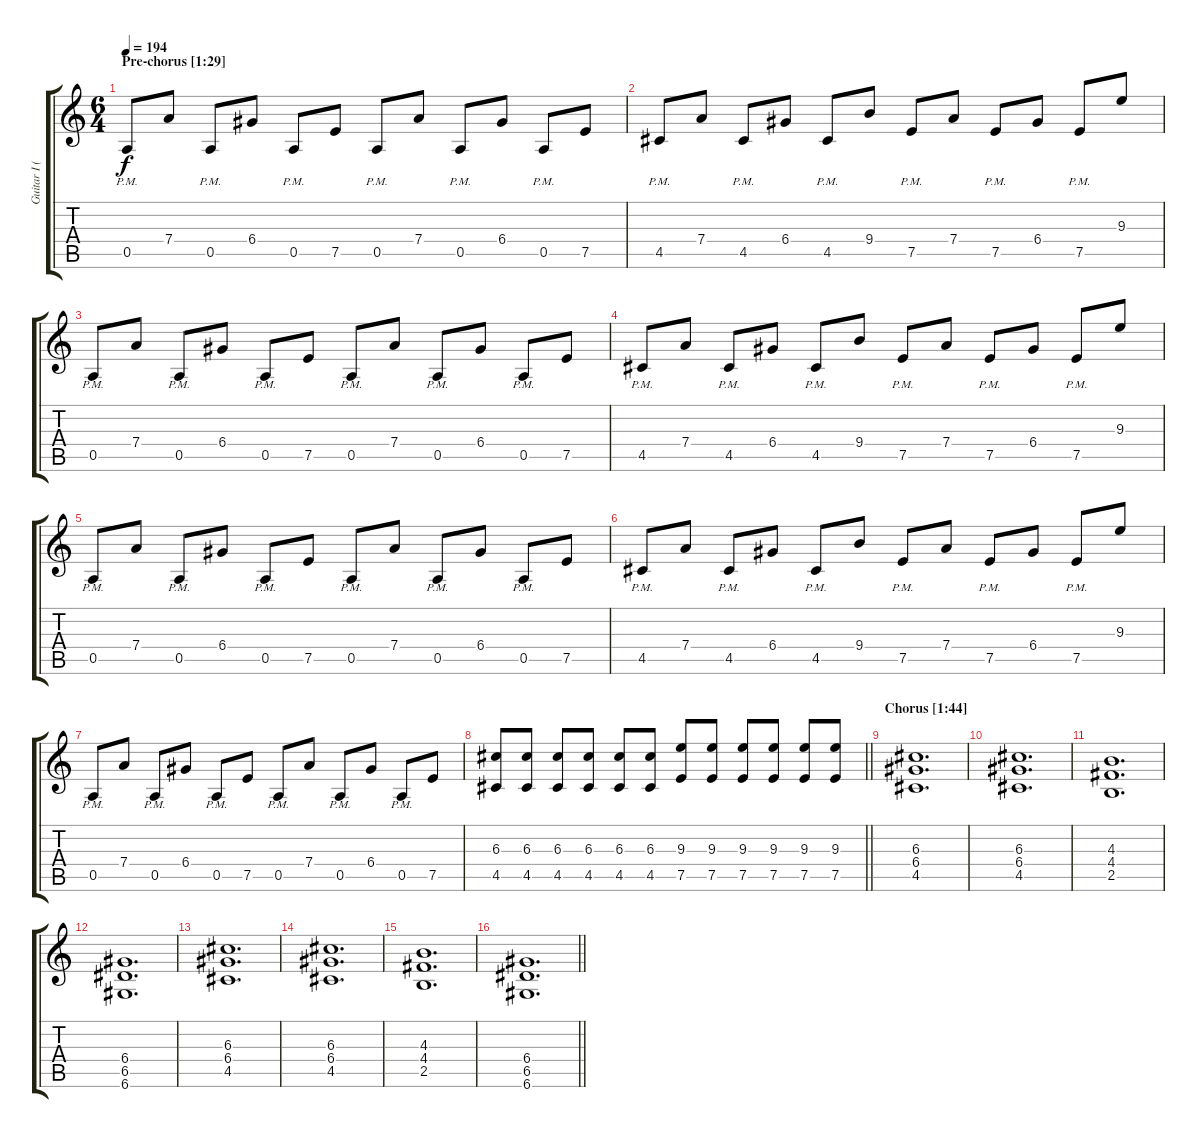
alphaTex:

\track ("Guitar I (Main rhythm)" "Guitar I (") {instrument distortionguitar}
\staff {score tabs}
\tuning (E4 B3 G3 D3 A2 D2) {hide}
\ts (6 4)
\section ("" "Pre-chorus [1:29]")
\tempo 194
\clef g2
\ks c
0.5{pm}.8{dy f} 7.4.8 0.5{pm}.8 6.4.8 0.5{pm}.8 7.5.8 0.5{pm}.8 7.4.8 0.5{pm}.8 6.4.8 0.5{pm}.8 7.5.8 |
4.5{pm}.8 7.4.8 4.5{pm}.8 6.4.8 4.5{pm}.8 9.4.8 7.5{pm}.8 7.4.8 7.5{pm}.8 6.4.8 7.5{pm}.8 9.3.8 |
0.5{pm}.8 7.4.8 0.5{pm}.8 6.4.8 0.5{pm}.8 7.5.8 0.5{pm}.8 7.4.8 0.5{pm}.8 6.4.8 0.5{pm}.8 7.5.8 |
4.5{pm}.8 7.4.8 4.5{pm}.8 6.4.8 4.5{pm}.8 9.4.8 7.5{pm}.8 7.4.8 7.5{pm}.8 6.4.8 7.5{pm}.8 9.3.8 |
0.5{pm}.8 7.4.8 0.5{pm}.8 6.4.8 0.5{pm}.8 7.5.8 0.5{pm}.8 7.4.8 0.5{pm}.8 6.4.8 0.5{pm}.8 7.5.8 |
4.5{pm}.8 7.4.8 4.5{pm}.8 6.4.8 4.5{pm}.8 9.4.8 7.5{pm}.8 7.4.8 7.5{pm}.8 6.4.8 7.5{pm}.8 9.3.8 |
0.5{pm}.8 7.4.8 0.5{pm}.8 6.4.8 0.5{pm}.8 7.5.8 0.5{pm}.8 7.4.8 0.5{pm}.8 6.4.8 0.5{pm}.8 7.5.8 |
\barLineRight lightlight
(6.3 4.5).8 (6.3 4.5).8 (6.3 4.5).8 (6.3 4.5).8 (6.3 4.5).8 (6.3 4.5).8 (9.3 7.5).8 (9.3 7.5).8 (9.3 7.5).8 (9.3 7.5).8 (9.3 7.5).8 (9.3 7.5).8 |
\section ("" "Chorus [1:44]")
(6.3 6.4 4.5).1{d} |
(6.3 6.4 4.5).1{d} |
(4.3 4.4 2.5).1{d} |
(6.4 6.5 6.6).1{d} |
(6.3 6.4 4.5).1{d} |
(6.3 6.4 4.5).1{d} |
(4.3 4.4 2.5).1{d} |
\barLineRight lightlight
(6.4 6.5 6.6).1{d}
